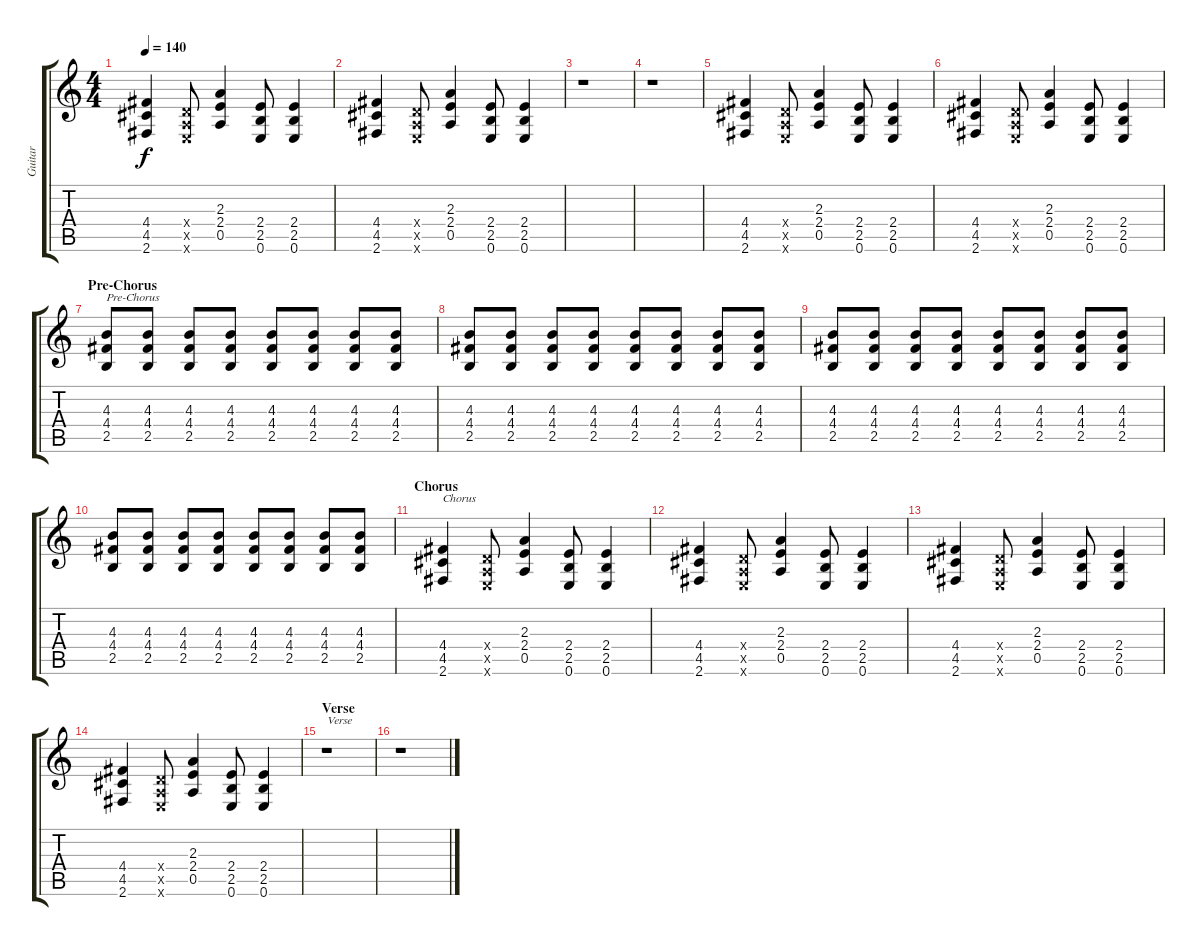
\track ("Guitar" "Guitar") {instrument overdrivenguitar}
\staff {score tabs}
\tuning (E4 B3 G3 D3 A2 E2) {hide}
\ts (4 4)
\tempo 140
\clef g2
\ks c
(4.4 4.5 2.6).4{dy f} (0.4{x} 0.5{x} 0.6{x}).8 (2.3 2.4 0.5).4 (2.4 2.5 0.6).8 (2.4 2.5 0.6).4 |
(4.4 4.5 2.6).4 (0.4{x} 0.5{x} 0.6{x}).8 (2.3 2.4 0.5).4 (2.4 2.5 0.6).8 (2.4 2.5 0.6).4 |
r.1 |
r.1 |
(4.4 4.5 2.6).4 (0.4{x} 0.5{x} 0.6{x}).8 (2.3 2.4 0.5).4 (2.4 2.5 0.6).8 (2.4 2.5 0.6).4 |
(4.4 4.5 2.6).4 (0.4{x} 0.5{x} 0.6{x}).8 (2.3 2.4 0.5).4 (2.4 2.5 0.6).8 (2.4 2.5 0.6).4 |
\section ("" "Pre-Chorus")
(4.3 4.4 2.5).8{txt "Pre-Chorus"} (4.3 4.4 2.5).8 (4.3 4.4 2.5).8 (4.3 4.4 2.5).8 (4.3 4.4 2.5).8 (4.3 4.4 2.5).8 (4.3 4.4 2.5).8 (4.3 4.4 2.5).8 |
(4.3 4.4 2.5).8 (4.3 4.4 2.5).8 (4.3 4.4 2.5).8 (4.3 4.4 2.5).8 (4.3 4.4 2.5).8 (4.3 4.4 2.5).8 (4.3 4.4 2.5).8 (4.3 4.4 2.5).8 |
(4.3 4.4 2.5).8 (4.3 4.4 2.5).8 (4.3 4.4 2.5).8 (4.3 4.4 2.5).8 (4.3 4.4 2.5).8 (4.3 4.4 2.5).8 (4.3 4.4 2.5).8 (4.3 4.4 2.5).8 |
(4.3 4.4 2.5).8 (4.3 4.4 2.5).8 (4.3 4.4 2.5).8 (4.3 4.4 2.5).8 (4.3 4.4 2.5).8 (4.3 4.4 2.5).8 (4.3 4.4 2.5).8 (4.3 4.4 2.5).8 |
\section ("" "Chorus")
(4.4 4.5 2.6).4{txt "Chorus"} (0.4{x} 0.5{x} 0.6{x}).8 (2.3 2.4 0.5).4 (2.4 2.5 0.6).8 (2.4 2.5 0.6).4 |
(4.4 4.5 2.6).4 (0.4{x} 0.5{x} 0.6{x}).8 (2.3 2.4 0.5).4 (2.4 2.5 0.6).8 (2.4 2.5 0.6).4 |
(4.4 4.5 2.6).4 (0.4{x} 0.5{x} 0.6{x}).8 (2.3 2.4 0.5).4 (2.4 2.5 0.6).8 (2.4 2.5 0.6).4 |
(4.4 4.5 2.6).4 (0.4{x} 0.5{x} 0.6{x}).8 (2.3 2.4 0.5).4 (2.4 2.5 0.6).8 (2.4 2.5 0.6).4 |
\section ("" "Verse")
r.1{txt "Verse"} |
r.1
